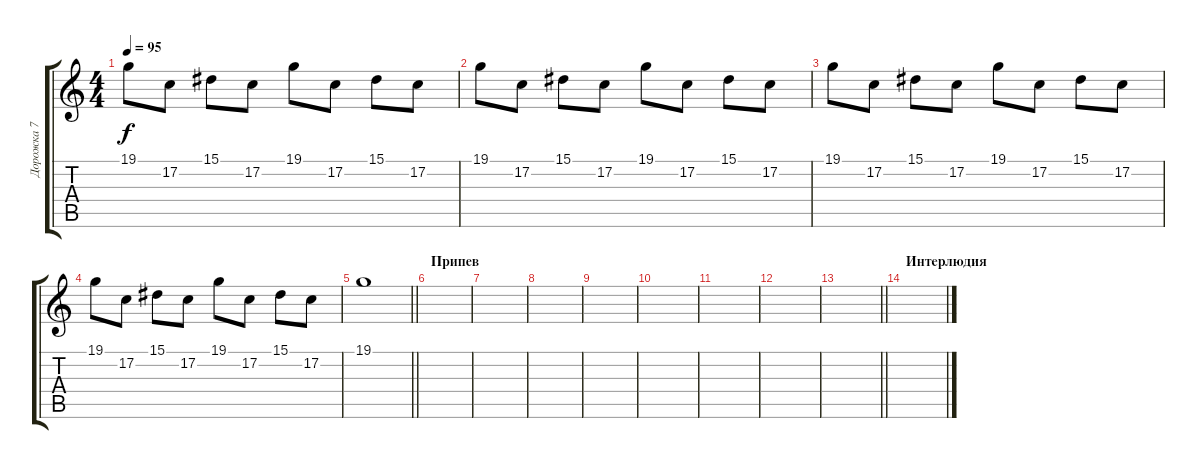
\track ("Дорожка 7" "Дорожка 7") {instrument electricgrandpiano}
\staff {score tabs}
\tuning (C4 G3 Eb3 Bb2 F2 C2) {hide}
\ts (4 4)
\tempo 95
\clef g2
\ks c
19.1.8{dy f} 17.2.8 15.1.8 17.2.8 19.1.8 17.2.8 15.1.8 17.2.8 |
19.1.8 17.2.8 15.1.8 17.2.8 19.1.8 17.2.8 15.1.8 17.2.8 |
19.1.8 17.2.8 15.1.8 17.2.8 19.1.8 17.2.8 15.1.8 17.2.8 |
19.1.8 17.2.8 15.1.8 17.2.8 19.1.8 17.2.8 15.1.8 17.2.8 |
\barLineRight lightlight
19.1.1 |
\section ("" "Припев")
|
|
|
|
|
|
|
\barLineRight lightlight
|
\section ("" "Интерлюдия")
